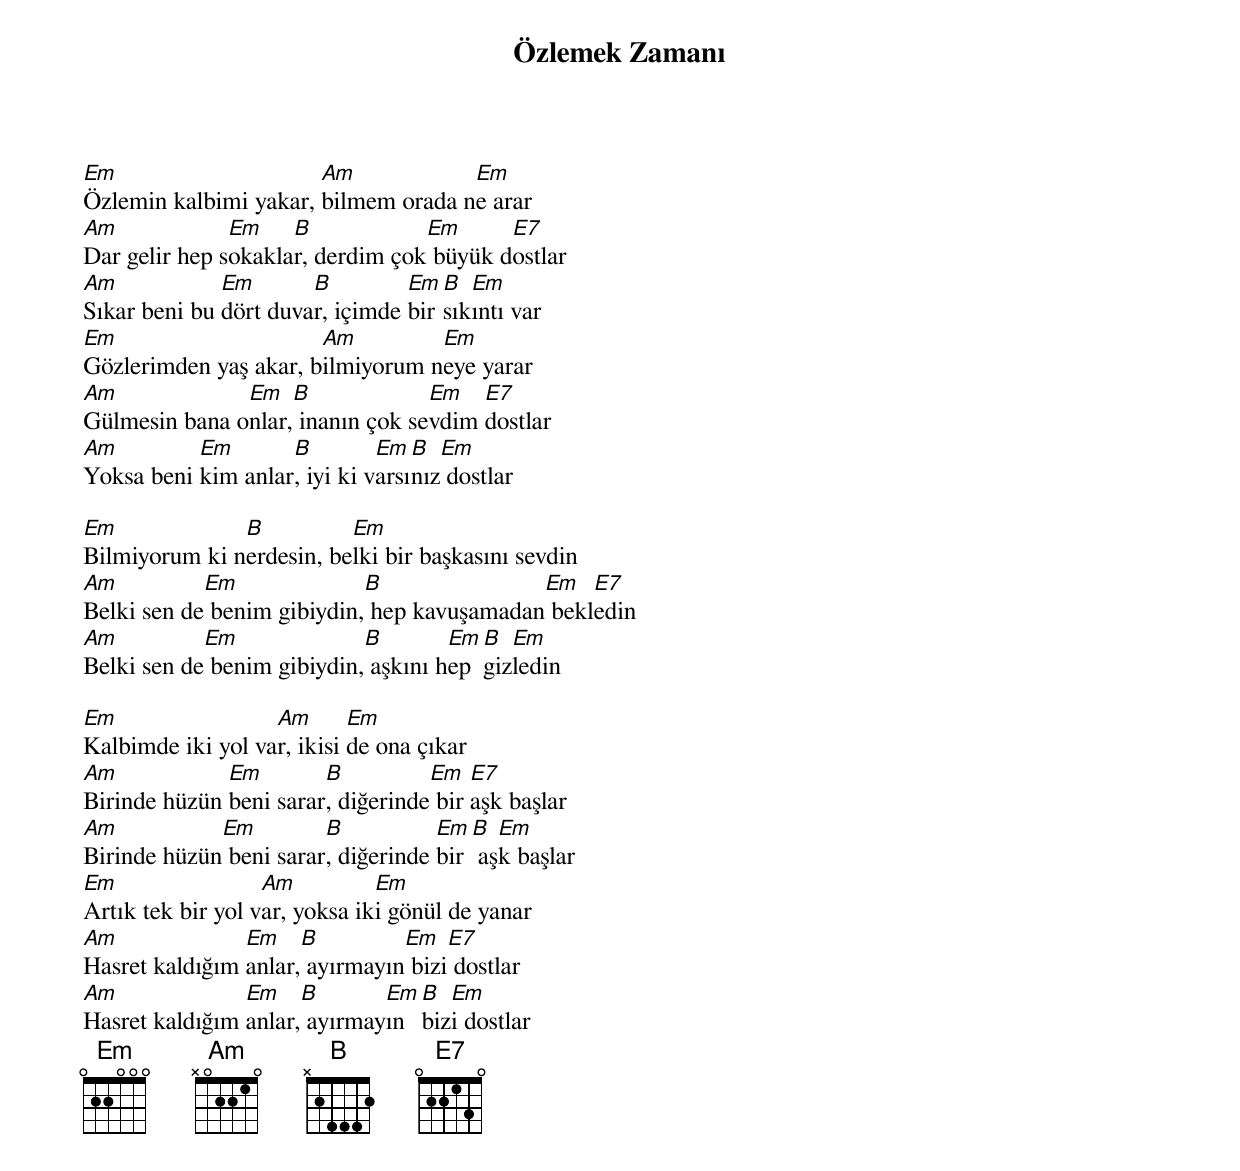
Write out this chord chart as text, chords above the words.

{title: Özlemek Zamanı}
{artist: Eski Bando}

Em                     Am            Em
Özlemin kalbimi yakar, bilmem orada ne arar
Am             Em    B            Em      E7
Dar gelir hep sokaklar, derdim çok büyük dostlar
Am            Em       B         Em  B  Em
Sıkar beni bu dört duvar, içimde bir sıkıntı var
Em                     Am         Em
Gözlerimden yaş akar, bilmiyorum neye yarar
Am             Em   B             Em   E7
Gülmesin bana onlar, inanın çok sevdim dostlar
Am         Em       B         Em  B  Em
Yoksa beni kim anlar, iyi ki varsınız dostlar

Em             B          Em
Bilmiyorum ki nerdesin, belki bir başkasını sevdin
Am          Em              B               Em   E7
Belki sen de benim gibiydin, hep kavuşamadan bekledin
Am          Em              B        Em B  Em
Belki sen de benim gibiydin, aşkını hep gizledin

Em                 Am       Em
Kalbimde iki yol var, ikisi de ona çıkar
Am            Em        B          Em   E7
Birinde hüzün beni sarar, diğerinde bir aşk başlar
Am           Em         B           Em B  Em
Birinde hüzün beni sarar, diğerinde bir aşk başlar
Em                 Am          Em
Artık tek bir yol var, yoksa iki gönül de yanar
Am              Em    B         Em   E7
Hasret kaldığım anlar, ayırmayın bizi dostlar
Am              Em    B       Em B  Em
Hasret kaldığım anlar, ayırmayın bizi dostlar
